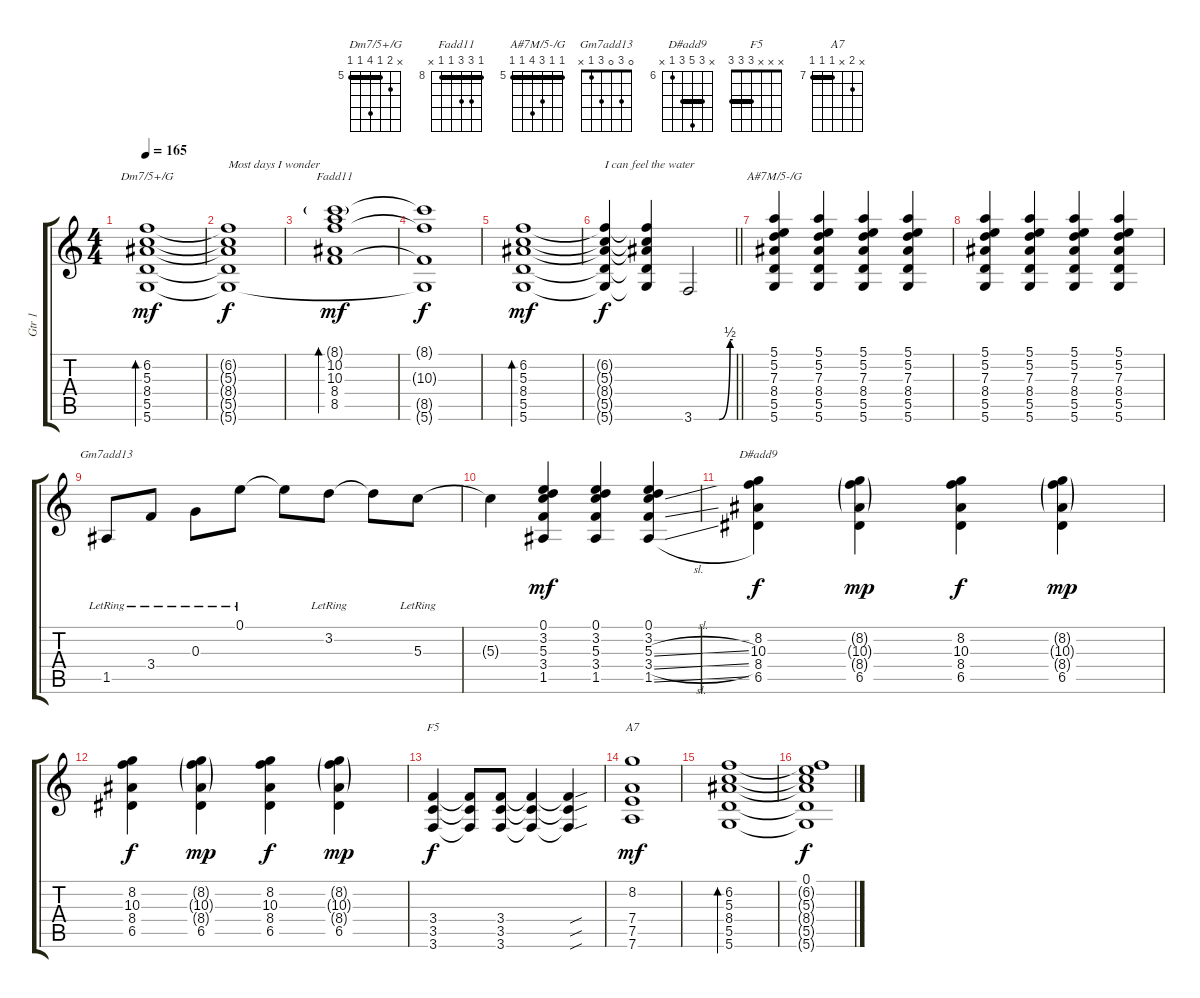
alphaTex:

\track ("Gtr 1" "Gtr 1") {instrument overdrivenguitar}
\staff {score tabs}
\tuning (E4 B3 G3 D3 A2 D2) {hide}
\chord ("Dm7/5+/G" x 6 5 8 5 5) {firstfret 5 barre 5}
\chord ("Fadd11" 8 10 10 8 8 x) {firstfret 8 barre 8}
\chord ("A#7M/5-/G" 5 5 7 8 5 5) {firstfret 5 barre 5}
\chord ("Gm7add13" 0 3 0 3 1 x)
\chord ("D#add9" x 8 10 8 6 x) {firstfret 6 barre 8}
\chord ("F5" x x x 3 3 3) {barre 3}
\chord ("A7" x 8 x 7 7 7) {firstfret 7 barre 7}
\ts (4 4)
\tempo 165
\clef g2
\ks c
(6.2 5.3 8.4 5.5 5.6).1{bd 240 ch "Dm7/5+/G" dy mf instrument acousticguitarnylon} |
(6.2{t} 5.3{t} 8.4{t} 5.5{t} 5.6{t}).1{txt "Most days I wonder" dy f} |
(8.1{g} 10.2 10.3 8.4 8.5).1{bd 240 ch "Fadd11" dy mf} |
(8.1{t} 10.3{t} 8.5{t} 5.6{t}).1{dy f} |
(6.2 5.3 8.4 5.5 5.6).1{bd 240 dy mf} |
\barLineRight lightlight
(6.2{t} 5.3{t} 8.4{t} 5.5{t} 5.6{t}).4{txt "I can feel the water" dy f} (6.2{t} 5.3{t} 8.4{t} 5.5{t} 5.6{t}).4{instrument overdrivenguitar} 3.6{be (custom 0 0 39 0 56 2 60 2)}.2 |
(5.1 5.2 7.3 8.4 5.5 5.6).4{ch "A#7M/5-/G"} (5.1 5.2 7.3 8.4 5.5 5.6).4 (5.1 5.2 7.3 8.4 5.5 5.6).4 (5.1 5.2 7.3 8.4 5.5 5.6).4 |
(5.1 5.2 7.3 8.4 5.5 5.6).4 (5.1 5.2 7.3 8.4 5.5 5.6).4 (5.1 5.2 7.3 8.4 5.5 5.6).4 (5.1 5.2 7.3 8.4 5.5 5.6).4 |
1.5{lr}.8{ch "Gm7add13"} 3.4{lr}.8 0.3{lr}.8 0.1{lr}.8 0.1{t}.8 3.2{lr}.8 3.2{t}.8 5.3{lr}.8 |
5.3{t}.4 (0.1 3.2 5.3 3.4 1.5).4{dy mf} (0.1 3.2 5.3 3.4 1.5).4 (0.1 3.2 5.3{sl} 3.4{sl} 1.5{sl}).4 |
(8.2 10.3 8.4 6.5).4{ch "D#add9" dy f} (8.2{g} 10.3{g} 8.4{g} 6.5).4{dy mp} (8.2 10.3 8.4 6.5).4{dy f} (8.2{g} 10.3{g} 8.4{g} 6.5).4{dy mp} |
(8.2 10.3 8.4 6.5).4{dy f} (8.2{g} 10.3{g} 8.4{g} 6.5).4{dy mp} (8.2 10.3 8.4 6.5).4{dy f} (8.2{g} 10.3{g} 8.4{g} 6.5).4{dy mp} |
(3.4 3.5 3.6).4{ch "F5" dy f} (3.4{t} 3.5{t} 3.6{t}).8 (3.4 3.5 3.6).8 (3.4{t} 3.5{t} 3.6{t}).4 (3.4{sou t} 3.5{sou t} 3.6{sou t}).4 |
(8.2 7.4 7.5 7.6).1{ch "A7" dy mf} |
(6.2 5.3 8.4 5.5 5.6).1{bd 240} |
(0.1 6.2{t} 5.3{t} 8.4{t} 5.5{t} 5.6{t}).1{dy f}
